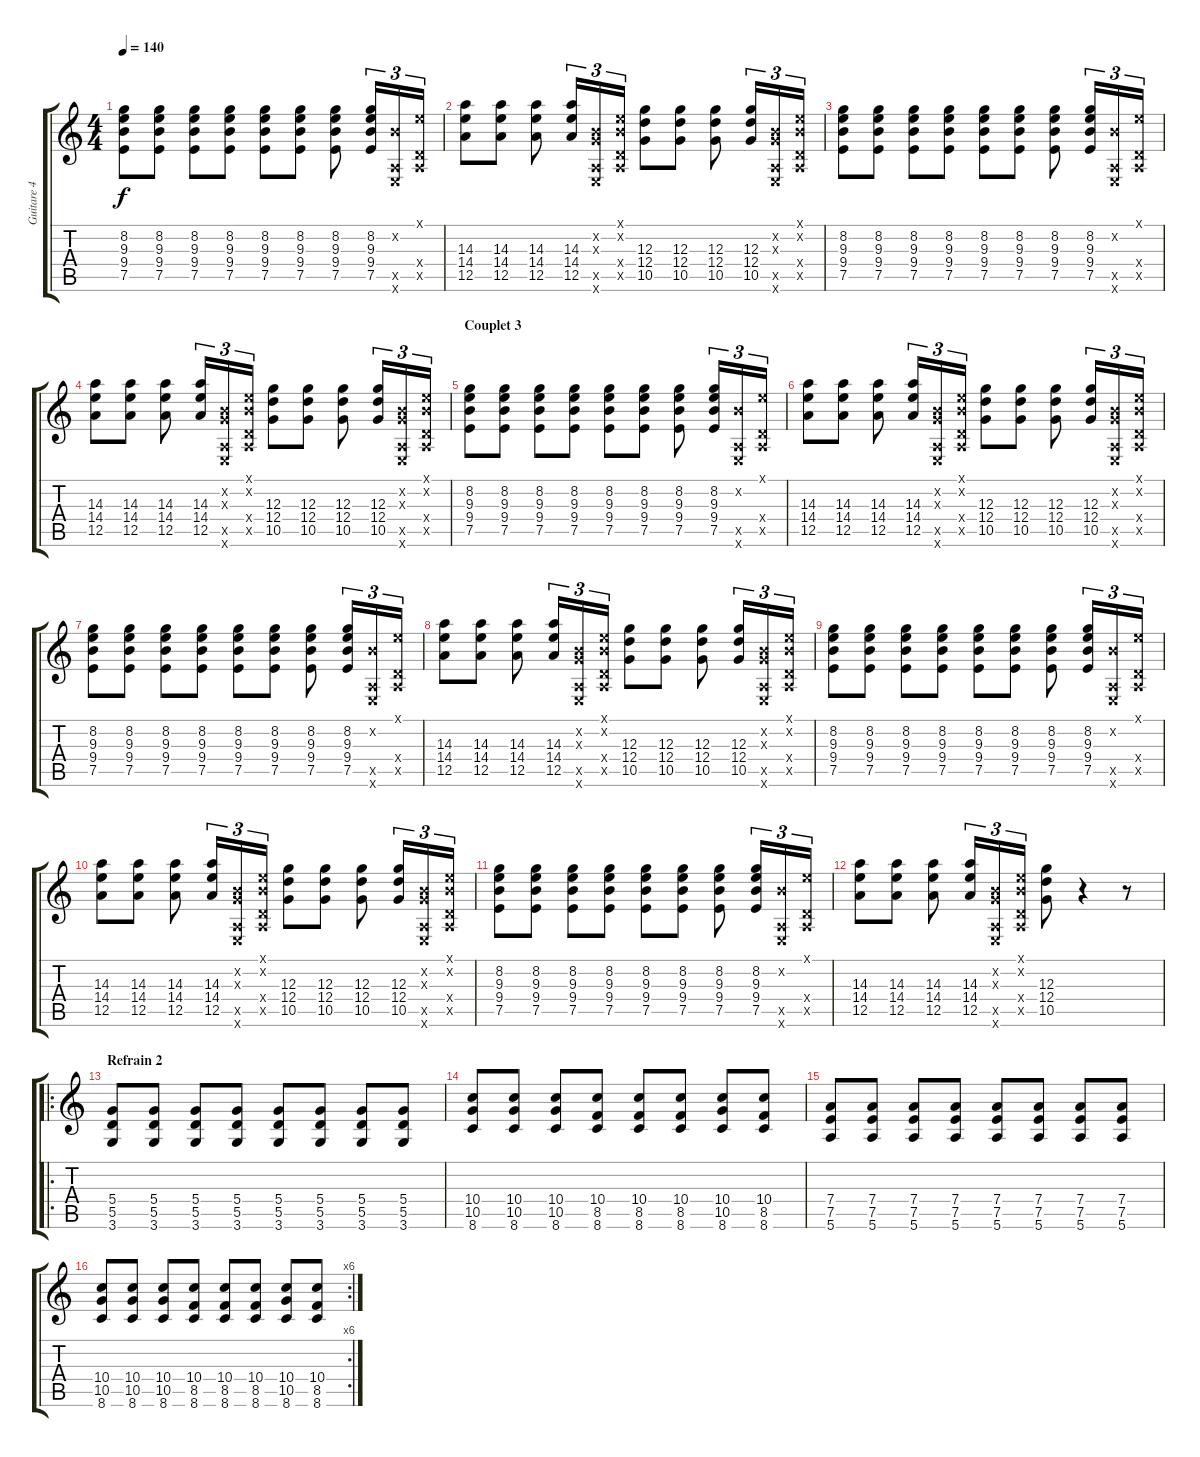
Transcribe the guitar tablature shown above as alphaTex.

\track ("Guitare 4 (légère Disto)" "Guitare 4 ") {instrument overdrivenguitar}
\staff {score tabs}
\tuning (E4 B3 G3 D3 A2 E2) {hide}
\ts (4 4)
\tempo 140
\clef g2
\ks c
(8.2 9.3 9.4 7.5).8{dy f} (8.2 9.3 9.4 7.5).8 (8.2 9.3 9.4 7.5).8 (8.2 9.3 9.4 7.5).8 (8.2 9.3 9.4 7.5).8 (8.2 9.3 9.4 7.5).8 (8.2 9.3 9.4 7.5).8 (8.2 9.3 9.4 7.5).16{tu (3 2)} (0.2{x} 0.5{x} 0.6{x}).16{tu (3 2)} (0.1{x} 0.4{x} 0.5{x}).16{tu (3 2)} |
(14.3 14.4 12.5).8 (14.3 14.4 12.5).8 (14.3 14.4 12.5).8 (14.3 14.4 12.5).16{tu (3 2)} (0.2{x} 0.3{x} 0.5{x} 0.6{x}).16{tu (3 2)} (0.1{x} 0.2{x} 0.4{x} 0.5{x}).16{tu (3 2)} (12.3 12.4 10.5).8 (12.3 12.4 10.5).8 (12.3 12.4 10.5).8 (12.3 12.4 10.5).16{tu (3 2)} (0.2{x} 0.3{x} 0.5{x} 0.6{x}).16{tu (3 2)} (0.1{x} 0.2{x} 0.4{x} 0.5{x}).16{tu (3 2)} |
(8.2 9.3 9.4 7.5).8 (8.2 9.3 9.4 7.5).8 (8.2 9.3 9.4 7.5).8 (8.2 9.3 9.4 7.5).8 (8.2 9.3 9.4 7.5).8 (8.2 9.3 9.4 7.5).8 (8.2 9.3 9.4 7.5).8 (8.2 9.3 9.4 7.5).16{tu (3 2)} (0.2{x} 0.5{x} 0.6{x}).16{tu (3 2)} (0.1{x} 0.4{x} 0.5{x}).16{tu (3 2)} |
(14.3 14.4 12.5).8 (14.3 14.4 12.5).8 (14.3 14.4 12.5).8 (14.3 14.4 12.5).16{tu (3 2)} (0.2{x} 0.3{x} 0.5{x} 0.6{x}).16{tu (3 2)} (0.1{x} 0.2{x} 0.4{x} 0.5{x}).16{tu (3 2)} (12.3 12.4 10.5).8 (12.3 12.4 10.5).8 (12.3 12.4 10.5).8 (12.3 12.4 10.5).16{tu (3 2)} (0.2{x} 0.3{x} 0.5{x} 0.6{x}).16{tu (3 2)} (0.1{x} 0.2{x} 0.4{x} 0.5{x}).16{tu (3 2)} |
\section ("" "Couplet 3")
(8.2 9.3 9.4 7.5).8 (8.2 9.3 9.4 7.5).8 (8.2 9.3 9.4 7.5).8 (8.2 9.3 9.4 7.5).8 (8.2 9.3 9.4 7.5).8 (8.2 9.3 9.4 7.5).8 (8.2 9.3 9.4 7.5).8 (8.2 9.3 9.4 7.5).16{tu (3 2)} (0.2{x} 0.5{x} 0.6{x}).16{tu (3 2)} (0.1{x} 0.4{x} 0.5{x}).16{tu (3 2)} |
(14.3 14.4 12.5).8 (14.3 14.4 12.5).8 (14.3 14.4 12.5).8 (14.3 14.4 12.5).16{tu (3 2)} (0.2{x} 0.3{x} 0.5{x} 0.6{x}).16{tu (3 2)} (0.1{x} 0.2{x} 0.4{x} 0.5{x}).16{tu (3 2)} (12.3 12.4 10.5).8 (12.3 12.4 10.5).8 (12.3 12.4 10.5).8 (12.3 12.4 10.5).16{tu (3 2)} (0.2{x} 0.3{x} 0.5{x} 0.6{x}).16{tu (3 2)} (0.1{x} 0.2{x} 0.4{x} 0.5{x}).16{tu (3 2)} |
(8.2 9.3 9.4 7.5).8 (8.2 9.3 9.4 7.5).8 (8.2 9.3 9.4 7.5).8 (8.2 9.3 9.4 7.5).8 (8.2 9.3 9.4 7.5).8 (8.2 9.3 9.4 7.5).8 (8.2 9.3 9.4 7.5).8 (8.2 9.3 9.4 7.5).16{tu (3 2)} (0.2{x} 0.5{x} 0.6{x}).16{tu (3 2)} (0.1{x} 0.4{x} 0.5{x}).16{tu (3 2)} |
(14.3 14.4 12.5).8 (14.3 14.4 12.5).8 (14.3 14.4 12.5).8 (14.3 14.4 12.5).16{tu (3 2)} (0.2{x} 0.3{x} 0.5{x} 0.6{x}).16{tu (3 2)} (0.1{x} 0.2{x} 0.4{x} 0.5{x}).16{tu (3 2)} (12.3 12.4 10.5).8 (12.3 12.4 10.5).8 (12.3 12.4 10.5).8 (12.3 12.4 10.5).16{tu (3 2)} (0.2{x} 0.3{x} 0.5{x} 0.6{x}).16{tu (3 2)} (0.1{x} 0.2{x} 0.4{x} 0.5{x}).16{tu (3 2)} |
(8.2 9.3 9.4 7.5).8 (8.2 9.3 9.4 7.5).8 (8.2 9.3 9.4 7.5).8 (8.2 9.3 9.4 7.5).8 (8.2 9.3 9.4 7.5).8 (8.2 9.3 9.4 7.5).8 (8.2 9.3 9.4 7.5).8 (8.2 9.3 9.4 7.5).16{tu (3 2)} (0.2{x} 0.5{x} 0.6{x}).16{tu (3 2)} (0.1{x} 0.4{x} 0.5{x}).16{tu (3 2)} |
(14.3 14.4 12.5).8 (14.3 14.4 12.5).8 (14.3 14.4 12.5).8 (14.3 14.4 12.5).16{tu (3 2)} (0.2{x} 0.3{x} 0.5{x} 0.6{x}).16{tu (3 2)} (0.1{x} 0.2{x} 0.4{x} 0.5{x}).16{tu (3 2)} (12.3 12.4 10.5).8 (12.3 12.4 10.5).8 (12.3 12.4 10.5).8 (12.3 12.4 10.5).16{tu (3 2)} (0.2{x} 0.3{x} 0.5{x} 0.6{x}).16{tu (3 2)} (0.1{x} 0.2{x} 0.4{x} 0.5{x}).16{tu (3 2)} |
(8.2 9.3 9.4 7.5).8 (8.2 9.3 9.4 7.5).8 (8.2 9.3 9.4 7.5).8 (8.2 9.3 9.4 7.5).8 (8.2 9.3 9.4 7.5).8 (8.2 9.3 9.4 7.5).8 (8.2 9.3 9.4 7.5).8 (8.2 9.3 9.4 7.5).16{tu (3 2)} (0.2{x} 0.5{x} 0.6{x}).16{tu (3 2)} (0.1{x} 0.4{x} 0.5{x}).16{tu (3 2)} |
(14.3 14.4 12.5).8 (14.3 14.4 12.5).8 (14.3 14.4 12.5).8 (14.3 14.4 12.5).16{tu (3 2)} (0.2{x} 0.3{x} 0.5{x} 0.6{x}).16{tu (3 2)} (0.1{x} 0.2{x} 0.4{x} 0.5{x}).16{tu (3 2)} (12.3 12.4 10.5).8 r.4 r.8 |
\ro
\section ("" "Refrain 2")
(5.4 5.5 3.6).8 (5.4 5.5 3.6).8 (5.4 5.5 3.6).8 (5.4 5.5 3.6).8 (5.4 5.5 3.6).8 (5.4 5.5 3.6).8 (5.4 5.5 3.6).8 (5.4 5.5 3.6).8 |
(10.4 10.5 8.6).8 (10.4 10.5 8.6).8 (10.4 10.5 8.6).8 (10.4 8.5 8.6).8 (10.4 8.5 8.6).8 (10.4 8.5 8.6).8 (10.4 10.5 8.6).8 (10.4 8.5 8.6).8 |
(7.4 7.5 5.6).8 (7.4 7.5 5.6).8 (7.4 7.5 5.6).8 (7.4 7.5 5.6).8 (7.4 7.5 5.6).8 (7.4 7.5 5.6).8 (7.4 7.5 5.6).8 (7.4 7.5 5.6).8 |
\rc 6
(10.4 10.5 8.6).8 (10.4 10.5 8.6).8 (10.4 10.5 8.6).8 (10.4 8.5 8.6).8 (10.4 8.5 8.6).8 (10.4 8.5 8.6).8 (10.4 10.5 8.6).8 (10.4 8.5 8.6).8
